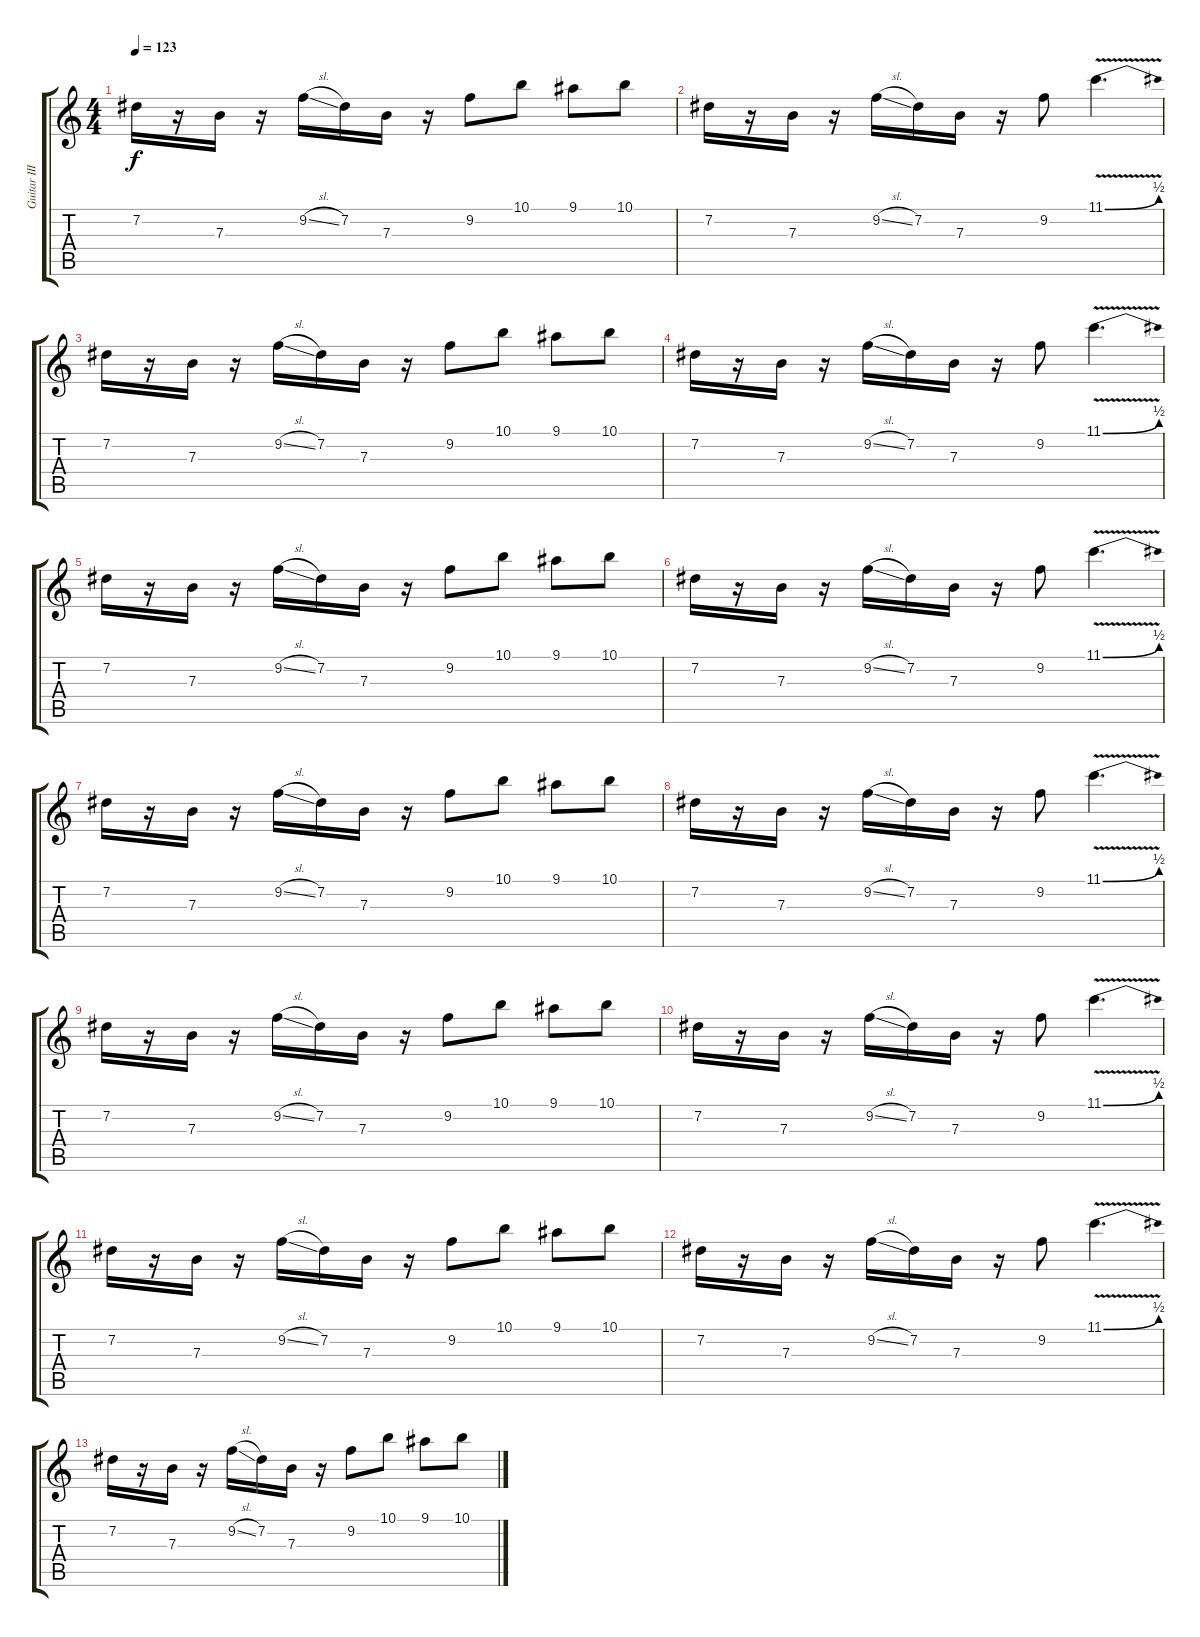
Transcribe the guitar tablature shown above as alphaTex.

\track ("Guitar III" "Guitar III") {instrument distortionguitar}
\staff {score tabs}
\tuning (Db4 Ab3 E3 B2 Gb2 B1) {hide}
\ts (4 4)
\tempo 123
\clef g2
\ks c
7.2.16{dy f} r.16 7.3.16 r.16 9.2{sl}.16 7.2.16 7.3.16 r.16 9.2.8 10.1.8 9.1.8 10.1.8 |
7.2.16 r.16 7.3.16 r.16 9.2{sl}.16 7.2.16 7.3.16 r.16 9.2.8 11.1{be (bend 0 0 60 2) v}.4{d} |
7.2.16 r.16 7.3.16 r.16 9.2{sl}.16 7.2.16 7.3.16 r.16 9.2.8 10.1.8 9.1.8 10.1.8 |
7.2.16 r.16 7.3.16 r.16 9.2{sl}.16 7.2.16 7.3.16 r.16 9.2.8 11.1{be (bend 0 0 60 2) v}.4{d} |
7.2.16 r.16 7.3.16 r.16 9.2{sl}.16 7.2.16 7.3.16 r.16 9.2.8 10.1.8 9.1.8 10.1.8 |
7.2.16 r.16 7.3.16 r.16 9.2{sl}.16 7.2.16 7.3.16 r.16 9.2.8 11.1{be (bend 0 0 60 2) v}.4{d} |
7.2.16 r.16 7.3.16 r.16 9.2{sl}.16 7.2.16 7.3.16 r.16 9.2.8 10.1.8 9.1.8 10.1.8 |
7.2.16 r.16 7.3.16 r.16 9.2{sl}.16 7.2.16 7.3.16 r.16 9.2.8 11.1{be (bend 0 0 60 2) v}.4{d} |
7.2.16 r.16 7.3.16 r.16 9.2{sl}.16 7.2.16 7.3.16 r.16 9.2.8 10.1.8 9.1.8 10.1.8 |
7.2.16 r.16 7.3.16 r.16 9.2{sl}.16 7.2.16 7.3.16 r.16 9.2.8 11.1{be (bend 0 0 60 2) v}.4{d} |
7.2.16 r.16 7.3.16 r.16 9.2{sl}.16 7.2.16 7.3.16 r.16 9.2.8 10.1.8 9.1.8 10.1.8 |
7.2.16 r.16 7.3.16 r.16 9.2{sl}.16 7.2.16 7.3.16 r.16 9.2.8 11.1{be (bend 0 0 60 2) v}.4{d} |
7.2.16 r.16 7.3.16 r.16 9.2{sl}.16 7.2.16 7.3.16 r.16 9.2.8 10.1.8 9.1.8 10.1.8
